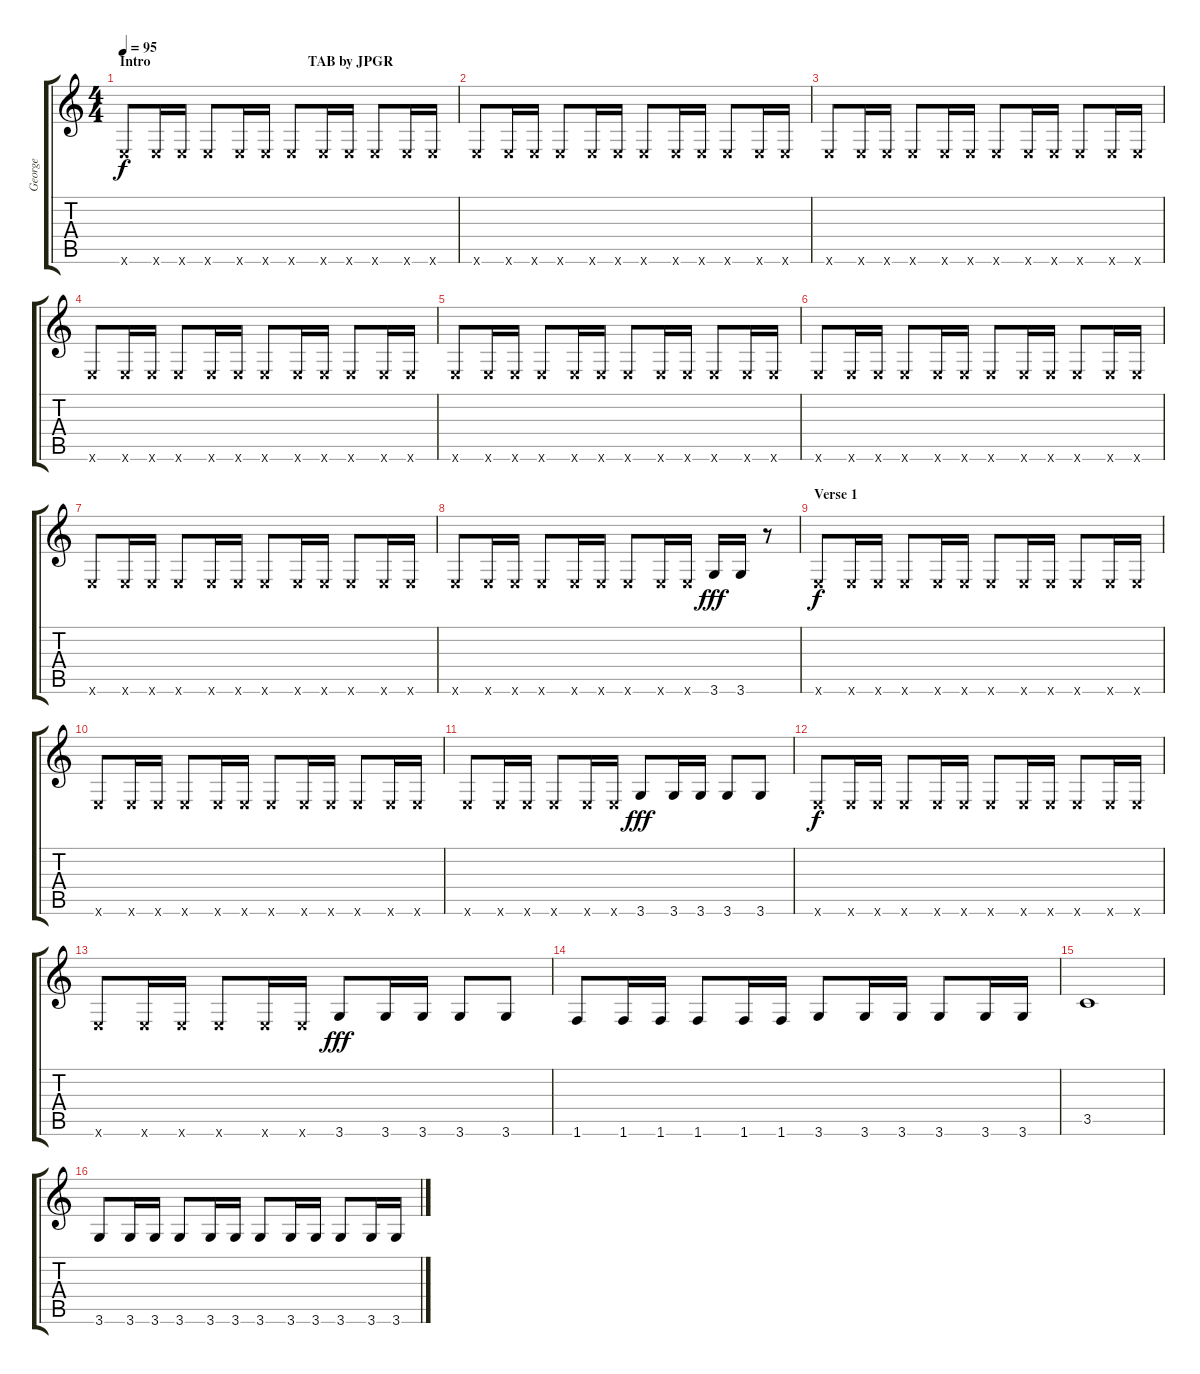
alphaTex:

\track ("George" "George") {instrument electricguitarmuted}
\staff {score tabs}
\tuning (E4 B3 G3 D3 A2 E2) {hide}
\ts (4 4)
\section ("" "Intro                                             TAB by JPGR")
\tempo 95
\clef g2
\ks c
0.6{x}.8{dy f volume 14 instrument electricguitarmuted} 0.6{x}.16 0.6{x}.16 0.6{x}.8 0.6{x}.16 0.6{x}.16 0.6{x}.8 0.6{x}.16 0.6{x}.16 0.6{x}.8 0.6{x}.16 0.6{x}.16 |
0.6{x}.8 0.6{x}.16 0.6{x}.16 0.6{x}.8 0.6{x}.16 0.6{x}.16 0.6{x}.8 0.6{x}.16 0.6{x}.16 0.6{x}.8 0.6{x}.16 0.6{x}.16 |
0.6{x}.8 0.6{x}.16 0.6{x}.16 0.6{x}.8 0.6{x}.16 0.6{x}.16 0.6{x}.8 0.6{x}.16 0.6{x}.16 0.6{x}.8 0.6{x}.16 0.6{x}.16 |
0.6{x}.8 0.6{x}.16 0.6{x}.16 0.6{x}.8 0.6{x}.16 0.6{x}.16 0.6{x}.8 0.6{x}.16 0.6{x}.16 0.6{x}.8 0.6{x}.16 0.6{x}.16 |
0.6{x}.8 0.6{x}.16 0.6{x}.16 0.6{x}.8 0.6{x}.16 0.6{x}.16 0.6{x}.8 0.6{x}.16 0.6{x}.16 0.6{x}.8 0.6{x}.16 0.6{x}.16 |
0.6{x}.8 0.6{x}.16 0.6{x}.16 0.6{x}.8 0.6{x}.16 0.6{x}.16 0.6{x}.8 0.6{x}.16 0.6{x}.16 0.6{x}.8 0.6{x}.16 0.6{x}.16 |
0.6{x}.8 0.6{x}.16 0.6{x}.16 0.6{x}.8 0.6{x}.16 0.6{x}.16 0.6{x}.8 0.6{x}.16 0.6{x}.16 0.6{x}.8 0.6{x}.16 0.6{x}.16 |
0.6{x}.8 0.6{x}.16 0.6{x}.16 0.6{x}.8 0.6{x}.16 0.6{x}.16 0.6{x}.8 0.6{x}.16 0.6{x}.16 3.6.16{dy fff} 3.6.16 r.8 |
\section ("" "Verse 1")
0.6{x}.8{dy f} 0.6{x}.16 0.6{x}.16 0.6{x}.8 0.6{x}.16 0.6{x}.16 0.6{x}.8 0.6{x}.16 0.6{x}.16 0.6{x}.8 0.6{x}.16 0.6{x}.16 |
0.6{x}.8 0.6{x}.16 0.6{x}.16 0.6{x}.8 0.6{x}.16 0.6{x}.16 0.6{x}.8 0.6{x}.16 0.6{x}.16 0.6{x}.8 0.6{x}.16 0.6{x}.16 |
0.6{x}.8 0.6{x}.16 0.6{x}.16 0.6{x}.8 0.6{x}.16 0.6{x}.16 3.6.8{dy fff} 3.6.16 3.6.16 3.6.8 3.6.8 |
0.6{x}.8{dy f} 0.6{x}.16 0.6{x}.16 0.6{x}.8 0.6{x}.16 0.6{x}.16 0.6{x}.8 0.6{x}.16 0.6{x}.16 0.6{x}.8 0.6{x}.16 0.6{x}.16 |
0.6{x}.8 0.6{x}.16 0.6{x}.16 0.6{x}.8 0.6{x}.16 0.6{x}.16 3.6.8{dy fff} 3.6.16 3.6.16 3.6.8 3.6.8 |
1.6.8 1.6.16 1.6.16 1.6.8 1.6.16 1.6.16 3.6.8 3.6.16 3.6.16 3.6.8 3.6.16 3.6.16 |
3.5.1 |
3.6.8 3.6.16 3.6.16 3.6.8 3.6.16 3.6.16 3.6.8 3.6.16 3.6.16 3.6.8 3.6.16 3.6.16
